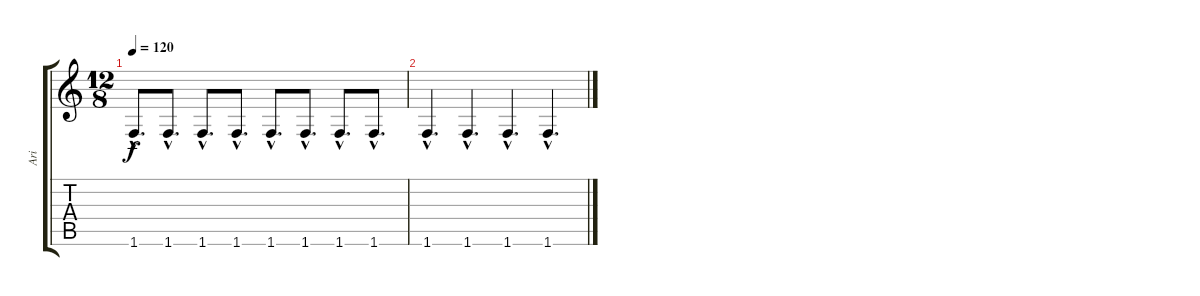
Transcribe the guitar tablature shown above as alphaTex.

\track ("Ari" "Ari") {instrument electricbassfinger}
\staff {score tabs}
\tuning (E4 B3 G3 D3 A2 E2) {hide}
\ts (12 8)
\tempo 120
\clef g2
\ks c
1.6{hac}.8{d dy f} 1.6{hac}.8{d} 1.6{hac}.8{d} 1.6{hac}.8{d} 1.6{hac}.8{d} 1.6{hac}.8{d} 1.6{hac}.8{d} 1.6{hac}.8{d} |
1.6{hac}.4{d} 1.6{hac}.4{d} 1.6{hac}.4{d} 1.6{hac}.4{d}
